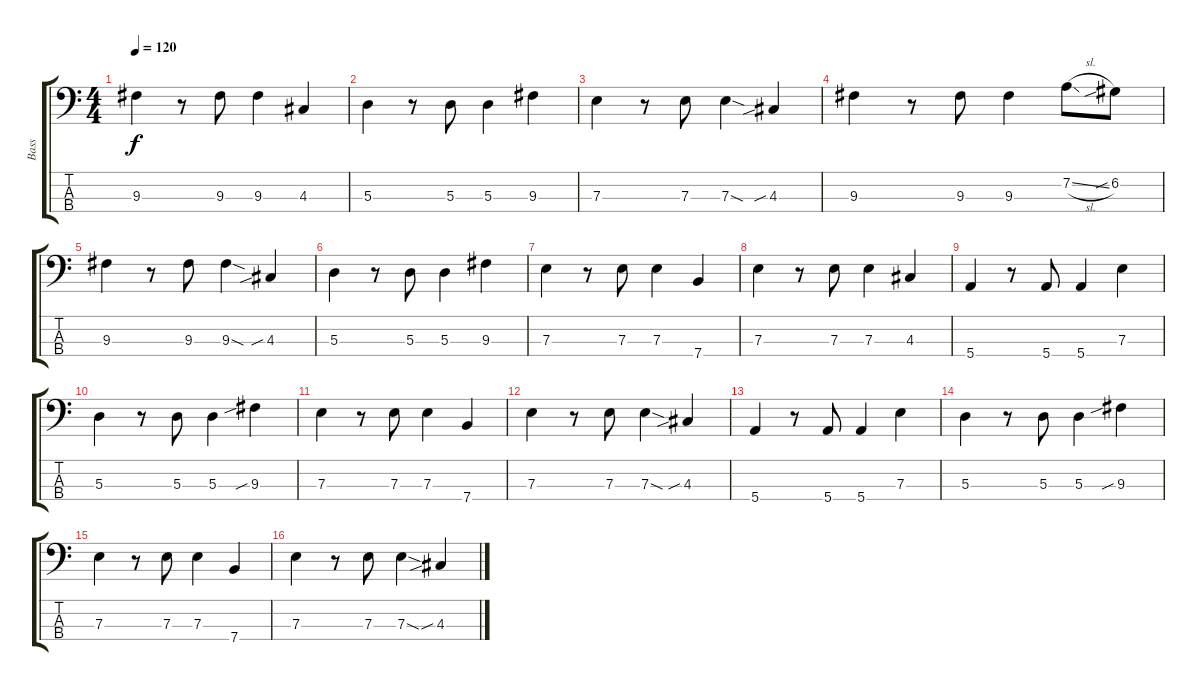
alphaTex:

\track ("Bass" "Bass") {instrument electricbassfinger}
\staff {score tabs}
\tuning (G2 D2 A1 E1) {hide}
\ts (4 4)
\tempo 120
\clef f4
\ks c
9.3.4{dy f} r.8 9.3.8 9.3.4 4.3.4 |
5.3.4 r.8 5.3.8 5.3.4 9.3.4 |
7.3.4 r.8 7.3.8 7.3{sod}.4 4.3{sib}.4 |
9.3.4 r.8 9.3.8 9.3.4 7.2{sl}.8 6.2{sib}.8 |
9.3.4 r.8 9.3.8 9.3{sod}.4 4.3{sib}.4 |
5.3.4 r.8 5.3.8 5.3.4 9.3.4 |
7.3.4 r.8 7.3.8 7.3.4 7.4.4 |
7.3.4 r.8 7.3.8 7.3.4 4.3.4 |
5.4.4 r.8 5.4.8 5.4.4 7.3.4 |
5.3.4 r.8 5.3.8 5.3.4 9.3{sib}.4 |
7.3.4 r.8 7.3.8 7.3.4 7.4.4 |
7.3.4 r.8 7.3.8 7.3{sod}.4 4.3{sib}.4 |
5.4.4 r.8 5.4.8 5.4.4 7.3.4 |
5.3.4 r.8 5.3.8 5.3.4 9.3{sib}.4 |
7.3.4 r.8 7.3.8 7.3.4 7.4.4 |
7.3.4 r.8 7.3.8 7.3{sod}.4 4.3{sib}.4
